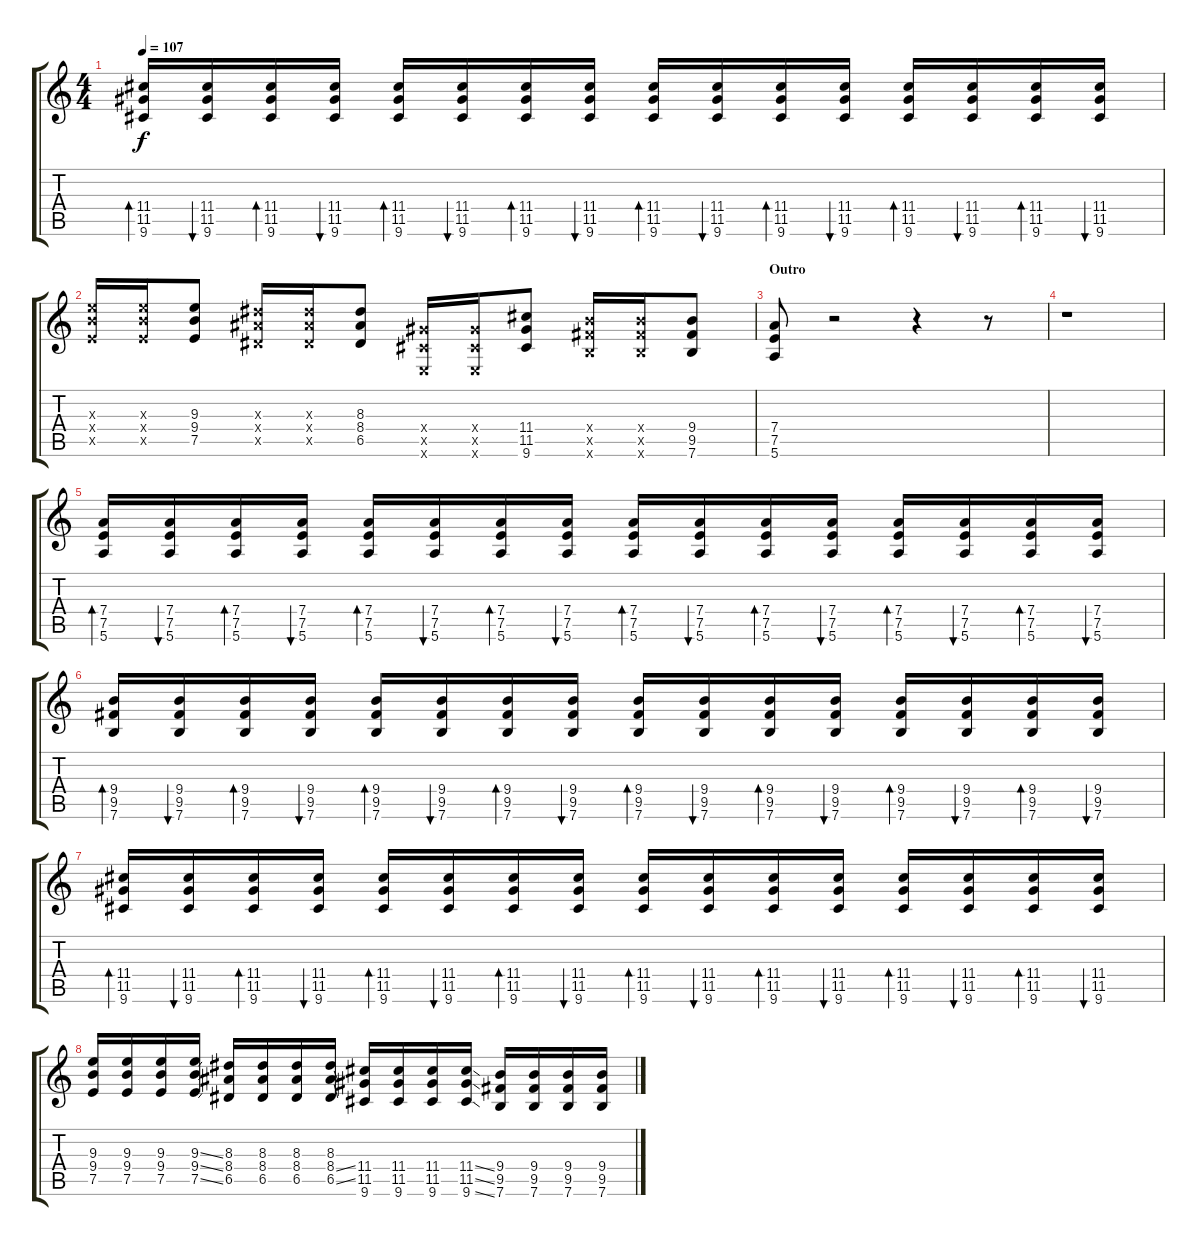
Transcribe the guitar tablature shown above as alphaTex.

\track "" {instrument distortionguitar}
\staff {score tabs}
\tuning (E4 B3 G3 D3 A2 E2) {hide}
\ts (4 4)
\tempo 107
\clef g2
\ks c
(11.4 11.5 9.6).16{bd 30 dy f} (11.4 11.5 9.6).16{bu 30} (11.4 11.5 9.6).16{bd 30} (11.4 11.5 9.6).16{bu 30} (11.4 11.5 9.6).16{bd 30} (11.4 11.5 9.6).16{bu 30} (11.4 11.5 9.6).16{bd 30} (11.4 11.5 9.6).16{bu 30} (11.4 11.5 9.6).16{bd 30} (11.4 11.5 9.6).16{bu 30} (11.4 11.5 9.6).16{bd 30} (11.4 11.5 9.6).16{bu 30} (11.4 11.5 9.6).16{bd 30} (11.4 11.5 9.6).16{bu 30} (11.4 11.5 9.6).16{bd 30} (11.4 11.5 9.6).16{bu 30} |
(9.3{x} 9.4{x} 7.5{x}).16 (9.3{x} 9.4{x} 7.5{x}).16 (9.3 9.4 7.5).8 (8.3{x} 8.4{x} 6.5{x}).16 (8.3{x} 8.4{x} 6.5{x}).16 (8.3 8.4 6.5).8 (6.4{x} 4.5{x} 0.6{x}).16 (6.4{x} 4.5{x} 0.6{x}).16 (11.4 11.5 9.6).8 (9.4{x} 9.5{x} 7.6{x}).16 (9.4{x} 9.5{x} 7.6{x}).16 (9.4 9.5 7.6).8 |
\section ("" "Outro")
(7.4 7.5 5.6).8 r.2 r.4 r.8 |
r.1 |
(7.4 7.5 5.6).16{bd 30 volume 13} (7.4 7.5 5.6).16{bu 30} (7.4 7.5 5.6).16{bd 30} (7.4 7.5 5.6).16{bu 30} (7.4 7.5 5.6).16{bd 30} (7.4 7.5 5.6).16{bu 30} (7.4 7.5 5.6).16{bd 30} (7.4 7.5 5.6).16{bu 30} (7.4 7.5 5.6).16{bd 30} (7.4 7.5 5.6).16{bu 30} (7.4 7.5 5.6).16{bd 30} (7.4 7.5 5.6).16{bu 30} (7.4 7.5 5.6).16{bd 30} (7.4 7.5 5.6).16{bu 30} (7.4 7.5 5.6).16{bd 30} (7.4 7.5 5.6).16{bu 30} |
(9.4 9.5 7.6).16{bd 30} (9.4 9.5 7.6).16{bu 30} (9.4 9.5 7.6).16{bd 30} (9.4 9.5 7.6).16{bu 30} (9.4 9.5 7.6).16{bd 30} (9.4 9.5 7.6).16{bu 30} (9.4 9.5 7.6).16{bd 30} (9.4 9.5 7.6).16{bu 30} (9.4 9.5 7.6).16{bd 30} (9.4 9.5 7.6).16{bu 30} (9.4 9.5 7.6).16{bd 30} (9.4 9.5 7.6).16{bu 30} (9.4 9.5 7.6).16{bd 30} (9.4 9.5 7.6).16{bu 30} (9.4 9.5 7.6).16{bd 30} (9.4 9.5 7.6).16{bu 30} |
(11.4 11.5 9.6).16{bd 30} (11.4 11.5 9.6).16{bu 30} (11.4 11.5 9.6).16{bd 30} (11.4 11.5 9.6).16{bu 30} (11.4 11.5 9.6).16{bd 30} (11.4 11.5 9.6).16{bu 30} (11.4 11.5 9.6).16{bd 30} (11.4 11.5 9.6).16{bu 30} (11.4 11.5 9.6).16{bd 30} (11.4 11.5 9.6).16{bu 30} (11.4 11.5 9.6).16{bd 30} (11.4 11.5 9.6).16{bu 30} (11.4 11.5 9.6).16{bd 30} (11.4 11.5 9.6).16{bu 30} (11.4 11.5 9.6).16{bd 30} (11.4 11.5 9.6).16{bu 30} |
(9.3 9.4 7.5).16 (9.3 9.4 7.5).16 (9.3 9.4 7.5).16 (9.3{ss} 9.4{ss} 7.5{ss}).16 (8.3 8.4 6.5).16 (8.3 8.4 6.5).16 (8.3 8.4 6.5).16 (8.3 8.4{ss} 6.5{ss}).16 (11.4 11.5 9.6).16 (11.4 11.5 9.6).16 (11.4 11.5 9.6).16 (11.4{ss} 11.5{ss} 9.6{ss}).16 (9.4 9.5 7.6).16 (9.4 9.5 7.6).16 (9.4 9.5 7.6).16 (9.4 9.5 7.6).16
